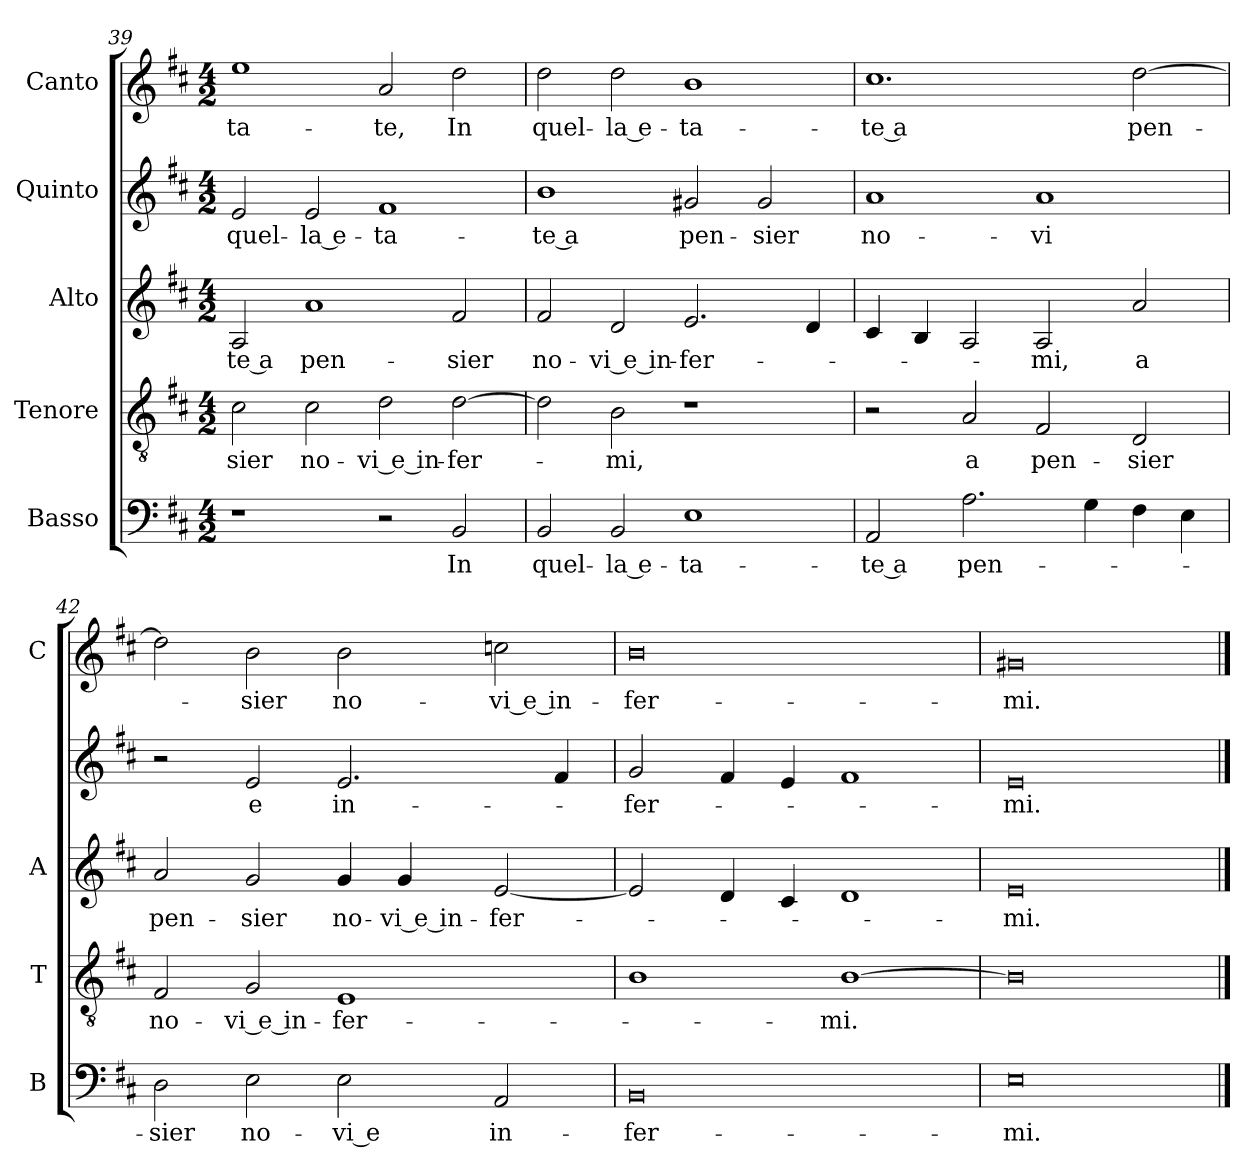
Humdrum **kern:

**kern	**text	**kern	**text	**kern	**text	**kern	**text	**kern	**text
*part5	*part5	*part4	*part4	*part3	*part3	*part2	*part2	*part1	*part1
*staff5	*staff5	*staff4	*staff4	*staff3	*staff3	*staff2	*staff2	*staff1	*staff1
*I"Basso	*	*I"Tenore	*	*I"Alto	*	*I"Quinto	*	*I"Canto	*
*I'B	*	*I'T	*	*I'A	*	*	*	*I'C	*
*clefF4	*	*clefGv2	*	*clefG2	*	*clefG2	*	*clefG2	*
*k[f#c#]	*	*k[f#c#]	*	*k[f#c#]	*	*k[f#c#]	*	*k[f#c#]	*
*D:	*	*D:	*	*D:	*	*D:	*	*D:	*
*M4/2	*	*M4/2	*	*M4/2	*	*M4/2	*	*M4/2	*
=39	=39	=39	=39	=39	=39	=39	=39	=39	=39
!	!	!	!LO:LY:b	!	!LO:LY:b	!	!LO:LY:b	!	!LO:LY:b
1r	.	2c#\	-sier	2A/	-te a	2e/	quel-	1ee	-ta-
!	!	!	!LO:LY:b	!	!LO:LY:b	!	!LO:LY:b	!	!
.	.	2c#\	no-	1a	pen-	2e/	-la e-	.	.
!	!	!	!LO:LY:b	!	!	!	!LO:LY:b	!	!LO:LY:b
2r	.	2d\	-vi e in-	.	.	1f#	-ta-	2a/	-te,
!	!LO:LY:b	!	!LO:LY:b	!	!LO:LY:b	!	!	!	!LO:LY:b
2BB/	In	[2d\	-fer-	2f#/	-sier	.	.	2dd\	In
!!LO:LB:g=z
=40	=40	=40	=40	=40	=40	=40	=40	=40	=40
!	!LO:LY:b	!	!	!	!LO:LY:b	!	!LO:LY:b	!	!LO:LY:b
2BB/	quel-	2d\]	.	2f#/	no-	1b	-te a	2dd\	quel-
!	!LO:LY:b	!	!LO:LY:b	!	!LO:LY:b	!	!	!	!LO:LY:b
2BB/	-la e-	2B\	-mi,	2d/	-vi e in-	.	.	2dd\	-la e-
!	!LO:LY:b	!	!	!	!LO:LY:b	!	!LO:LY:b	!	!LO:LY:b
1E	-ta-	1r	.	2.e/	-fer-	2g#X/	pen-	1b	-ta-
!	!	!	!	!	!	!	!LO:LY:b	!	!
.	.	.	.	.	.	2g#/	-sier	.	.
.	.	.	.	4d/	.	.	.	.	.
=41	=41	=41	=41	=41	=41	=41	=41	=41	=41
!	!LO:LY:b	!	!	!	!	!	!LO:LY:b	!	!LO:LY:b
2AA/	-te a	2r	.	4c#/	.	1a	no-	1.cc#	-te a
.	.	.	.	4B/	.	.	.	.	.
!	!LO:LY:b	!	!LO:LY:b	!	!	!	!	!	!
2.A\	pen-	2A/	a	2A/	.	.	.	.	.
!	!	!	!LO:LY:b	!	!LO:LY:b	!	!LO:LY:b	!	!
.	.	2F#/	pen-	2A/	-mi,	1a	-vi	.	.
4G\	.	.	.	.	.	.	.	.	.
!	!	!	!LO:LY:b	!	!LO:LY:b	!	!	!	!LO:LY:b
4F#\	.	2D/	-sier	2a/	a	.	.	[2dd\	pen-
4E\	.	.	.	.	.	.	.	.	.
=42	=42	=42	=42	=42	=42	=42	=42	=42	=42
!	!LO:LY:b	!	!LO:LY:b	!	!LO:LY:b	!	!	!	!
2D\	-sier	2F#/	no-	2a/	pen-	2r	.	2dd\]	.
!	!LO:LY:b	!	!LO:LY:b	!	!LO:LY:b	!	!LO:LY:b	!	!LO:LY:b
2E\	no-	2G/	-vi e in-	2g/	-sier	2e/	e	2b\	-sier
!	!LO:LY:b	!	!LO:LY:b	!	!LO:LY:b	!	!LO:LY:b	!	!LO:LY:b
2E\	-vi e	1E	-fer-	4g/	no-	2.e/	in-	2b\	no-
!	!	!	!	!	!LO:LY:b	!	!	!	!
.	.	.	.	4g/	-vi e in-	.	.	.	.
!	!LO:LY:b	!	!	!	!LO:LY:b	!	!	!	!LO:LY:b
2AA/	in-	.	.	[2e/	-fer-	.	.	2ccn\	-vi e in-
.	.	.	.	.	.	4f#/	.	.	.
=43	=43	=43	=43	=43	=43	=43	=43	=43	=43
!	!LO:LY:b	!	!	!	!	!	!LO:LY:b	!	!LO:LY:b
0BB	-fer-	1B	.	2e/]	.	2g/	-fer-	0b	-fer-
.	.	.	.	4d/	.	4f#/	.	.	.
.	.	.	.	4c#/	.	4e/	.	.	.
!	!	!	!LO:LY:b	!	!	!	!	!	!
.	.	[1B	-mi.	1d	.	1f#	.	.	.
=44	=44	=44	=44	=44	=44	=44	=44	=44	=44
!	!LO:LY:b	!	!	!	!LO:LY:b	!	!LO:LY:b	!	!LO:LY:b
0E	-mi.	0B]	.	0e	-mi.	0e	-mi.	0g#X	-mi.
==	==	==	==	==	==	==	==	==	==
*-	*-	*-	*-	*-	*-	*-	*-	*-	*-
